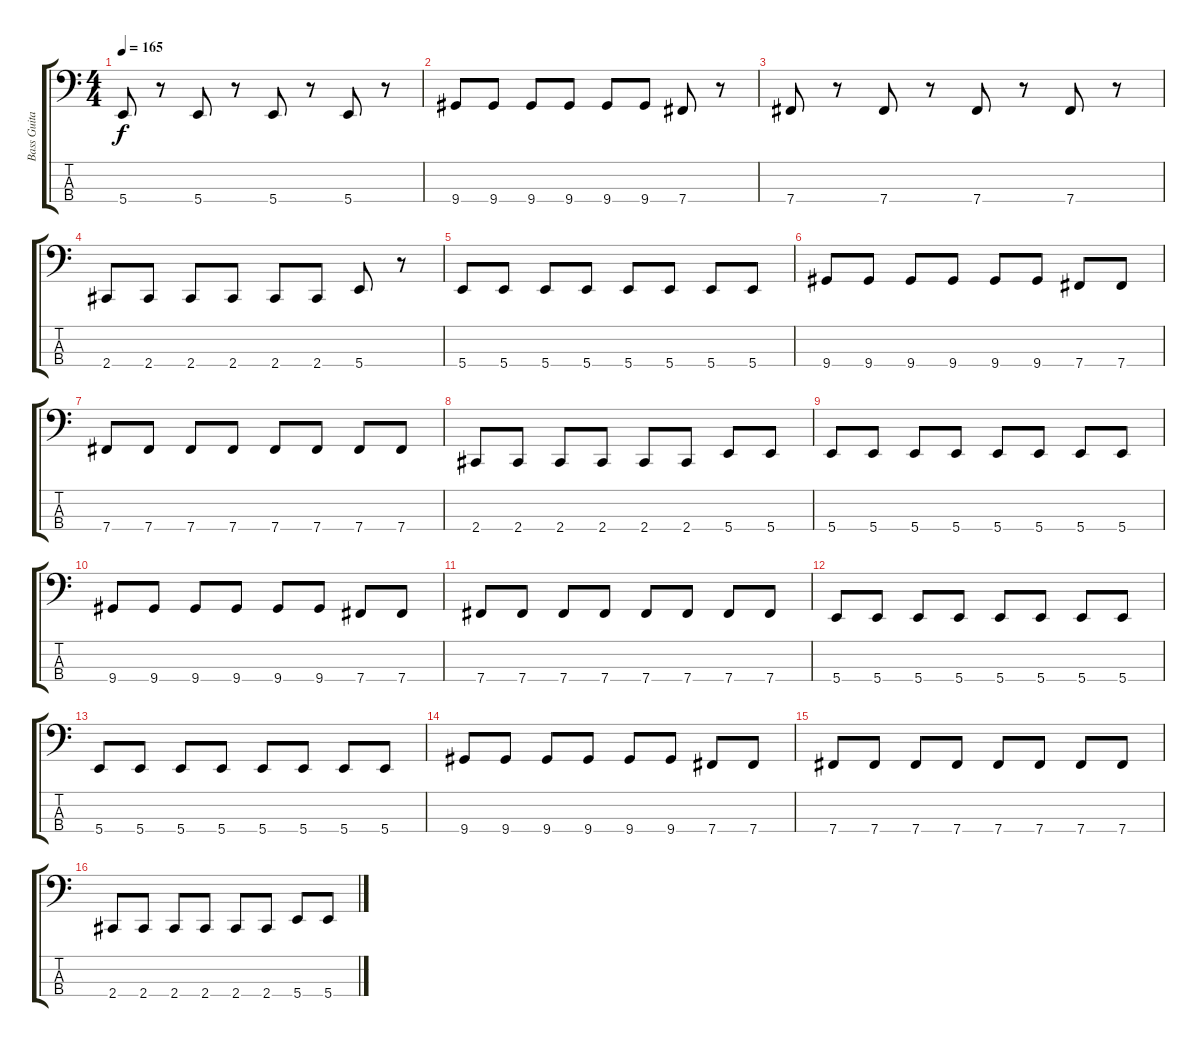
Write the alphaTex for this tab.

\track ("Bass Guitar" "Bass Guita") {instrument electricbasspick}
\staff {score tabs}
\tuning (E2 B1 Gb1 B0) {hide}
\ts (4 4)
\tempo 165
\clef f4
\ks c
5.4.8{dy f} r.8 5.4.8 r.8 5.4.8 r.8 5.4.8 r.8 |
9.4.8 9.4.8 9.4.8 9.4.8 9.4.8 9.4.8 7.4.8 r.8 |
7.4.8 r.8 7.4.8 r.8 7.4.8 r.8 7.4.8 r.8 |
2.4.8 2.4.8 2.4.8 2.4.8 2.4.8 2.4.8 5.4.8 r.8 |
5.4.8 5.4.8 5.4.8 5.4.8 5.4.8 5.4.8 5.4.8 5.4.8 |
9.4.8 9.4.8 9.4.8 9.4.8 9.4.8 9.4.8 7.4.8 7.4.8 |
7.4.8 7.4.8 7.4.8 7.4.8 7.4.8 7.4.8 7.4.8 7.4.8 |
2.4.8 2.4.8 2.4.8 2.4.8 2.4.8 2.4.8 5.4.8 5.4.8 |
5.4.8 5.4.8 5.4.8 5.4.8 5.4.8 5.4.8 5.4.8 5.4.8 |
9.4.8 9.4.8 9.4.8 9.4.8 9.4.8 9.4.8 7.4.8 7.4.8 |
7.4.8 7.4.8 7.4.8 7.4.8 7.4.8 7.4.8 7.4.8 7.4.8 |
5.4.8 5.4.8 5.4.8 5.4.8 5.4.8 5.4.8 5.4.8 5.4.8 |
5.4.8 5.4.8 5.4.8 5.4.8 5.4.8 5.4.8 5.4.8 5.4.8 |
9.4.8 9.4.8 9.4.8 9.4.8 9.4.8 9.4.8 7.4.8 7.4.8 |
7.4.8 7.4.8 7.4.8 7.4.8 7.4.8 7.4.8 7.4.8 7.4.8 |
2.4.8 2.4.8 2.4.8 2.4.8 2.4.8 2.4.8 5.4.8 5.4.8
